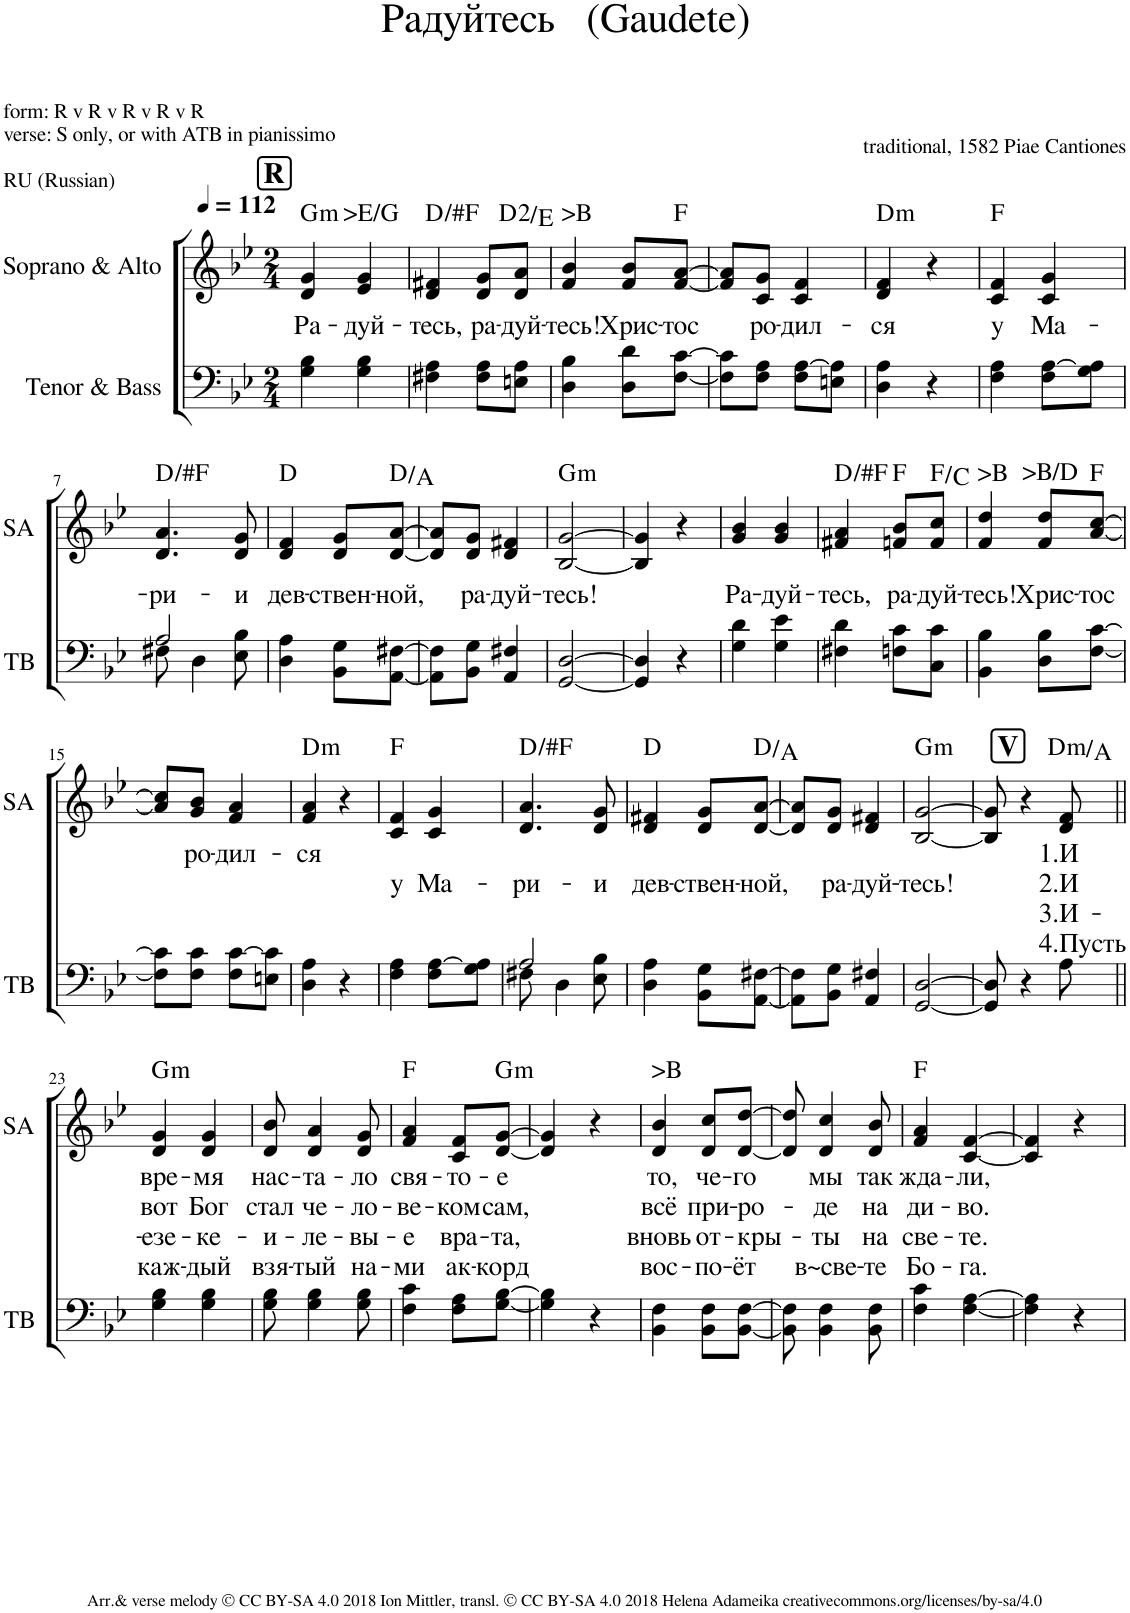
**kern	**kern	**text	**text	**text	**text	**harte
*part2	*part1	*part1	*part1	*part1	*part1	*part1
*staff2	*staff1	*staff1	*staff1	*staff1	*staff1	*
*I"Tenor &amp; Bass	*I"Soprano &amp; Alto	*	*	*	*	*
*I'TB	*I'SA	*	*	*	*	*
*clefF4	*clefG2	*	*	*	*	*
*k[b-e-]	*k[b-e-]	*	*	*	*	*
*M2/4	*M2/4	*	*	*	*	*
*MM112	*MM112	*	*	*	*	*
!!LO:REH:place=s1:a:B:cj:fs=14:t=R
=1	=1	=1	=1	=1	=1	=1
!	!	!LO:LY:b	!	!	!	!LO:H:kt=m
4G\ 4B-\	4d/ 4g/	Ра-	.	.	.	G:min
!	!	!LO:LY:b	!	!	!	!LO:H:kt=>E/G
4G\ 4B-\	4e-/ 4g/	-дуй-	.	.	.	N
=2	=2	=2	=2	=2	=2	=2
!	!	!LO:LY:b	!	!	!	!
4F#X\ 4A\	4d/ 4f#X/	-тесь,	.	.	.	D:maj
!	!	!LO:LY:b	!	!	!	!
8F#\ 8A\L	8d/ 8g/L	ра-	.	.	.	.
!	!	!LO:LY:b	!	!	!	!
8En\ 8A\J	8d/ 8a/J	-дуй-	.	.	.	D:maj(2)/2
=3	=3	=3	=3	=3	=3	=3
!	!	!LO:LY:b	!	!	!	!LO:H:kt=>B
4D\ 4B-\	4f/ 4b-/	-тесь!	.	.	.	N
!	!	!LO:LY:b	!	!	!	!
8D\ 8d\L	8f/ 8b-/L	Хрис-	.	.	.	.
!	!	!LO:LY:b	!	!	!	!
[8F\ [8c\J	[8f/ [8a/J	-тос	.	.	.	F:maj
=4	=4	=4	=4	=4	=4	=4
8F\] 8c\]L	8f/] 8a/]L	.	.	.	.	.
!	!	!LO:LY:b	!	!	!	!
8F\ 8A\J	8c/ 8g/J	ро-	.	.	.	.
!	!	!LO:LY:b	!	!	!	!
8F\ [8A\L	4c/ 4f/	-дил-	.	.	.	.
8En\ 8A\]J	.	.	.	.	.	.
=5	=5	=5	=5	=5	=5	=5
!	!	!LO:LY:b	!	!	!	!LO:H:kt=m
4D\ 4A\	4d/ 4f/	-ся	.	.	.	D:min
4r	4r	.	.	.	.	.
=6	=6	=6	=6	=6	=6	=6
!	!	!LO:LY:b	!	!	!	!
4F\ 4A\	4c/ 4f/	у	.	.	.	F:maj
!	!	!LO:LY:b	!	!	!	!
8F\ [8A\L	4c/ 4g/	Ма-	.	.	.	.
8G\ 8A\]J	.	.	.	.	.	.
!!LO:LB:g=z
=7	=7	=7	=7	=7	=7	=7
*^	*	*	*	*	*	*
!	!	!	!LO:LY:b	!	!	!	!
2A/	8F#X\	4.d/ 4.a/	-ри-	.	.	.	D:maj
.	4D\	.	.	.	.	.	.
!	!	!	!LO:LY:b	!	!	!	!
.	8E-\ 8B-\	8d/ 8g/	-и	.	.	.	.
=8	=8	=8	=8	=8	=8	=8	=8
!	!	!	!LO:LY:b	!	!	!	!
*v	*v	*	*	*	*	*	*
4D\ 4A\	4d/ 4f/	дев-	.	.	.	D:maj
!	!	!LO:LY:b	!	!	!	!
8BB-\ 8G\L	8d/ 8g/L	-ствен-	.	.	.	.
!	!	!LO:LY:b	!	!	!	!
[8AA\ [8F#X\J	[8d/ [8a/J	-ной,	.	.	.	D:maj/5
=9	=9	=9	=9	=9	=9	=9
8AA\] 8F#\]L	8d/] 8a/]L	.	.	.	.	.
!	!	!LO:LY:b	!	!	!	!
8BB-\ 8G\J	8d/ 8g/J	ра-	.	.	.	.
!	!	!LO:LY:b	!	!	!	!
4AA/ 4F#X/	4d/ 4f#X/	-дуй-	.	.	.	.
=10	=10	=10	=10	=10	=10	=10
!	!	!LO:LY:b	!	!	!	!LO:H:kt=m
[2GG/ [2D/	[2B-/ [2g/	-тесь!	.	.	.	G:min
=11	=11	=11	=11	=11	=11	=11
4GG/] 4D/]	4B-/] 4g/]	.	.	.	.	.
4r	4r	.	.	.	.	.
=12	=12	=12	=12	=12	=12	=12
!	!	!LO:LY:b	!	!	!	!
4G\ 4d\	4g/ 4b-/	Ра-	.	.	.	.
!	!	!LO:LY:b	!	!	!	!
4G\ 4e-\	4g/ 4b-/	-дуй-	.	.	.	.
=13	=13	=13	=13	=13	=13	=13
!	!	!LO:LY:b	!	!	!	!
4F#X\ 4d\	4f#X/ 4a/	-тесь,	.	.	.	D:maj
!	!	!LO:LY:b	!	!	!	!
8Fn\ 8c\L	8fn/ 8b-/L	ра-	.	.	.	F:maj
!	!	!LO:LY:b	!	!	!	!
8C\ 8c\J	8f/ 8cc/J	-дуй-	.	.	.	F:maj/5
=14	=14	=14	=14	=14	=14	=14
!	!	!LO:LY:b	!	!	!	!LO:H:kt=>B
4BB-\ 4B-\	4f/ 4dd/	-тесь!	.	.	.	N
!	!	!LO:LY:b	!	!	!	!LO:H:kt=>B/D
8D\ 8B-\L	8f/ 8dd/L	Хрис-	.	.	.	N
!	!	!LO:LY:b	!	!	!	!
[8F\ [8c\J	[8a/ [8cc/J	-тос	.	.	.	F:maj
!!LO:LB:g=z
=15	=15	=15	=15	=15	=15	=15
8F\] 8c\]L	8a/] 8cc/]L	.	.	.	.	.
!	!	!LO:LY:b	!	!	!	!
8F\ 8c\J	8g/ 8b-/J	ро-	.	.	.	.
!	!	!LO:LY:b	!	!	!	!
8F\ [8c\L	4f/ 4a/	-дил-	.	.	.	.
8En\ 8c\]J	.	.	.	.	.	.
=16	=16	=16	=16	=16	=16	=16
!	!	!LO:LY:b	!	!	!	!LO:H:kt=m
4D\ 4A\	4f/ 4a/	-ся	.	.	.	D:min
4r	4r	.	.	.	.	.
=17	=17	=17	=17	=17	=17	=17
!	!	!	!LO:LY:b	!	!	!
4F\ 4A\	4c/ 4f/	.	у	.	.	F:maj
!	!	!	!LO:LY:b	!	!	!
8F\ [8A\L	4c/ 4g/	.	Ма-	.	.	.
8G\ 8A\]J	.	.	.	.	.	.
=18	=18	=18	=18	=18	=18	=18
*^	*	*	*	*	*	*
!	!	!	!	!LO:LY:b	!	!	!
2A/	8F#X\	4.d/ 4.a/	.	-ри-	.	.	D:maj
.	4D\	.	.	.	.	.	.
!	!	!	!	!LO:LY:b	!	!	!
.	8E-\ 8B-\	8d/ 8g/	.	-и	.	.	.
=19	=19	=19	=19	=19	=19	=19	=19
!	!	!	!	!LO:LY:b	!	!	!
*v	*v	*	*	*	*	*	*
4D\ 4A\	4d/ 4f#X/	.	дев-	.	.	D:maj
!	!	!	!LO:LY:b	!	!	!
8BB-\ 8G\L	8d/ 8g/L	.	-ствен-	.	.	.
!	!	!	!LO:LY:b	!	!	!
[8AA\ [8F#X\J	[8d/ [8a/J	.	-ной,	.	.	D:maj/5
=20	=20	=20	=20	=20	=20	=20
8AA\] 8F#\]L	8d/] 8a/]L	.	.	.	.	.
!	!	!	!LO:LY:b	!	!	!
8BB-\ 8G\J	8d/ 8g/J	.	ра-	.	.	.
!	!	!	!LO:LY:b	!	!	!
4AA/ 4F#X/	4d/ 4f#X/	.	-дуй-	.	.	.
=21	=21	=21	=21	=21	=21	=21
!	!	!	!LO:LY:b	!	!	!LO:H:kt=m
[2GG/ [2D/	[2B-/ [2g/	.	-тесь!	.	.	G:min
!!LO:REH:place=s1:a:B:cj:fs=14:t=V:qo=1.5
=22	=22	=22	=22	=22	=22	=22
8GG/] 8D/]	8B-/] 8g/]	.	.	.	.	.
4r	4r	.	.	.	.	.
!	!	!LO:LY:b	!LO:LY:b	!LO:LY:b	!LO:LY:b	!LO:H:kt=m
8A\	8d/ 8f/	1.И	2.И	3.И-	4.Пусть	D:min/5
!!LO:LB:g=z
=23||	=23||	=23||	=23||	=23||	=23||	=23||
!	!	!LO:LY:b	!LO:LY:b	!LO:LY:b	!LO:LY:b	!LO:H:kt=m
4G\ 4B-\	4d/ 4g/	вре-	вот	-езе-	каж-	G:min
!	!	!LO:LY:b	!LO:LY:b	!LO:LY:b	!LO:LY:b	!
4G\ 4B-\	4d/ 4g/	-мя	Бог	-ке-	-дый	.
=24	=24	=24	=24	=24	=24	=24
!	!	!LO:LY:b	!LO:LY:b	!LO:LY:b	!LO:LY:b	!
8G\ 8B-\	8d/ 8b-/	нас-	стал	-и-	взя-	.
!	!	!LO:LY:b	!LO:LY:b	!LO:LY:b	!LO:LY:b	!
4G\ 4B-\	4d/ 4a/	-та-	че-	-ле-	-тый	.
!	!	!LO:LY:b	!LO:LY:b	!LO:LY:b	!LO:LY:b	!
8G\ 8B-\	8d/ 8g/	-ло	-ло-	-вы-	на-	.
=25	=25	=25	=25	=25	=25	=25
!	!	!LO:LY:b	!LO:LY:b	!LO:LY:b	!LO:LY:b	!
4F\ 4c\	4f/ 4a/	свя-	-ве-	-е	-ми	F:maj
!	!	!LO:LY:b	!LO:LY:b	!LO:LY:b	!LO:LY:b	!
8F\ 8A\L	8c/ 8f/L	-то-	-ком	вра-	ак-	.
!	!	!LO:LY:b	!LO:LY:b	!LO:LY:b	!LO:LY:b	!LO:H:kt=m
[8G\ [8B-\J	[8d/ [8g/J	-е	сам,	-та,	-корд	G:min
=26	=26	=26	=26	=26	=26	=26
4G\] 4B-\]	4d/] 4g/]	.	.	.	.	.
4r	4r	.	.	.	.	.
=27	=27	=27	=27	=27	=27	=27
!	!	!LO:LY:b	!LO:LY:b	!LO:LY:b	!LO:LY:b	!LO:H:kt=>B
4BB-\ 4F\	4d/ 4b-/	то,	всё	вновь	вос-	N
!	!	!LO:LY:b	!LO:LY:b	!LO:LY:b	!LO:LY:b	!
8BB-\ 8F\L	8d/ 8cc/L	че-	при-	от-	-по-	.
!	!	!LO:LY:b	!LO:LY:b	!LO:LY:b	!LO:LY:b	!
[8BB-\ [8F\J	[8d/ [8dd/J	-го	-ро-	-кры-	-ёт	.
=28	=28	=28	=28	=28	=28	=28
8BB-\] 8F\]	8d/] 8dd/]	.	.	.	.	.
!	!	!LO:LY:b	!LO:LY:b	!LO:LY:b	!LO:LY:b	!
4BB-\ 4F\	4d/ 4cc/	мы	-де	-ты	в~све-	.
!	!	!LO:LY:b	!LO:LY:b	!LO:LY:b	!LO:LY:b	!
8BB-\ 8F\	8d/ 8b-/	так	на	на	-те	.
=29	=29	=29	=29	=29	=29	=29
!	!	!LO:LY:b	!LO:LY:b	!LO:LY:b	!LO:LY:b	!
4F\ 4c\	4f/ 4a/	жда-	ди-	све-	Бо-	F:maj
!	!	!LO:LY:b	!LO:LY:b	!LO:LY:b	!LO:LY:b	!
[4F\ [4A\	[4c/ [4f/	-ли,	-во.	-те.	-га.	.
=30	=30	=30	=30	=30	=30	=30
4F\] 4A\]	4c/] 4f/]	.	.	.	.	.
4r	4r	.	.	.	.	.
=	=	=	=	=	=	=
*-	*-	*-	*-	*-	*-	*-
